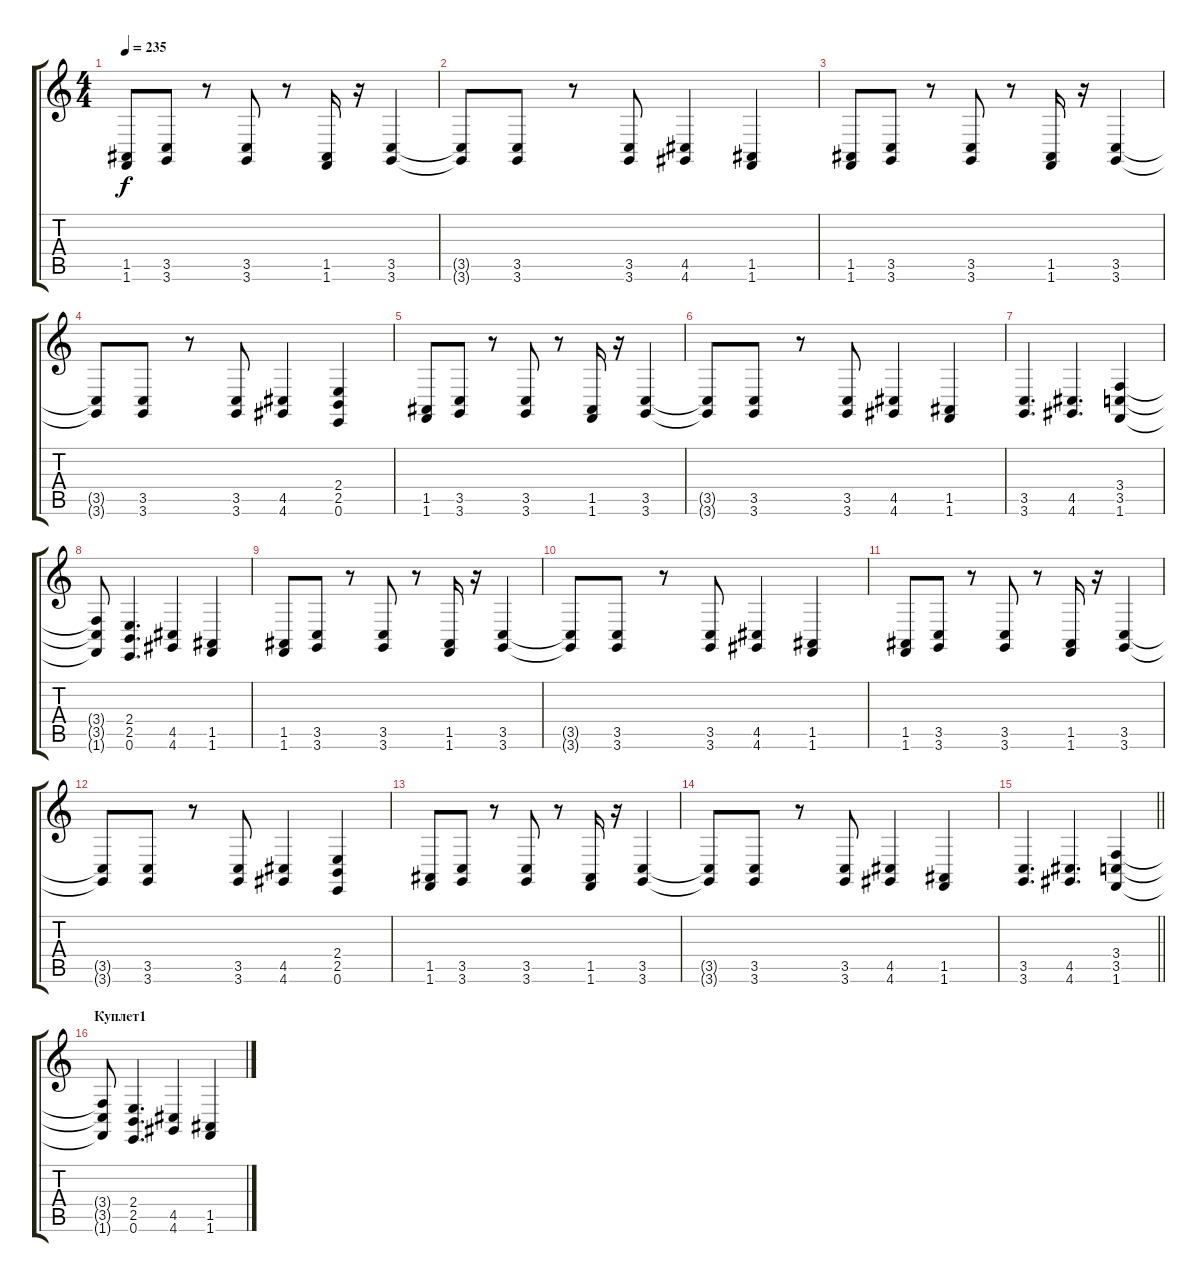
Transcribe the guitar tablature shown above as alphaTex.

\track "" {instrument lead5charang}
\staff {score tabs}
\tuning (E4 B3 G3 D3 A2 E2) {hide}
\ts (4 4)
\tempo 235
\clef g2
\ks c
(1.5 1.6).8{dy f} (3.5 3.6).8 r.8 (3.5 3.6).8 r.8 (1.5 1.6).16 r.16 (3.5 3.6).4 |
(3.5{t} 3.6{t}).8 (3.5 3.6).8 r.8 (3.5 3.6).8 (4.5 4.6).4 (1.5 1.6).4 |
(1.5 1.6).8 (3.5 3.6).8 r.8 (3.5 3.6).8 r.8 (1.5 1.6).16 r.16 (3.5 3.6).4 |
(3.5{t} 3.6{t}).8 (3.5 3.6).8 r.8 (3.5 3.6).8 (4.5 4.6).4 (2.4 2.5 0.6).4 |
(1.5 1.6).8 (3.5 3.6).8 r.8 (3.5 3.6).8 r.8 (1.5 1.6).16 r.16 (3.5 3.6).4 |
(3.5{t} 3.6{t}).8 (3.5 3.6).8 r.8 (3.5 3.6).8 (4.5 4.6).4 (1.5 1.6).4 |
(3.5 3.6).4{d} (4.5 4.6).4{d} (3.4 3.5 1.6).4 |
(3.4{t} 3.5{t} 1.6{t}).8 (2.4 2.5 0.6).4{d} (4.5 4.6).4 (1.5 1.6).4 |
(1.5 1.6).8 (3.5 3.6).8 r.8 (3.5 3.6).8 r.8 (1.5 1.6).16 r.16 (3.5 3.6).4 |
(3.5{t} 3.6{t}).8 (3.5 3.6).8 r.8 (3.5 3.6).8 (4.5 4.6).4 (1.5 1.6).4 |
(1.5 1.6).8 (3.5 3.6).8 r.8 (3.5 3.6).8 r.8 (1.5 1.6).16 r.16 (3.5 3.6).4 |
(3.5{t} 3.6{t}).8 (3.5 3.6).8 r.8 (3.5 3.6).8 (4.5 4.6).4 (2.4 2.5 0.6).4 |
(1.5 1.6).8 (3.5 3.6).8 r.8 (3.5 3.6).8 r.8 (1.5 1.6).16 r.16 (3.5 3.6).4 |
(3.5{t} 3.6{t}).8 (3.5 3.6).8 r.8 (3.5 3.6).8 (4.5 4.6).4 (1.5 1.6).4 |
\barLineRight lightlight
(3.5 3.6).4{d} (4.5 4.6).4{d} (3.4 3.5 1.6).4 |
\section ("" "Куплет1")
(3.4{t} 3.5{t} 1.6{t}).8 (2.4 2.5 0.6).4{d} (4.5 4.6).4 (1.5 1.6).4
